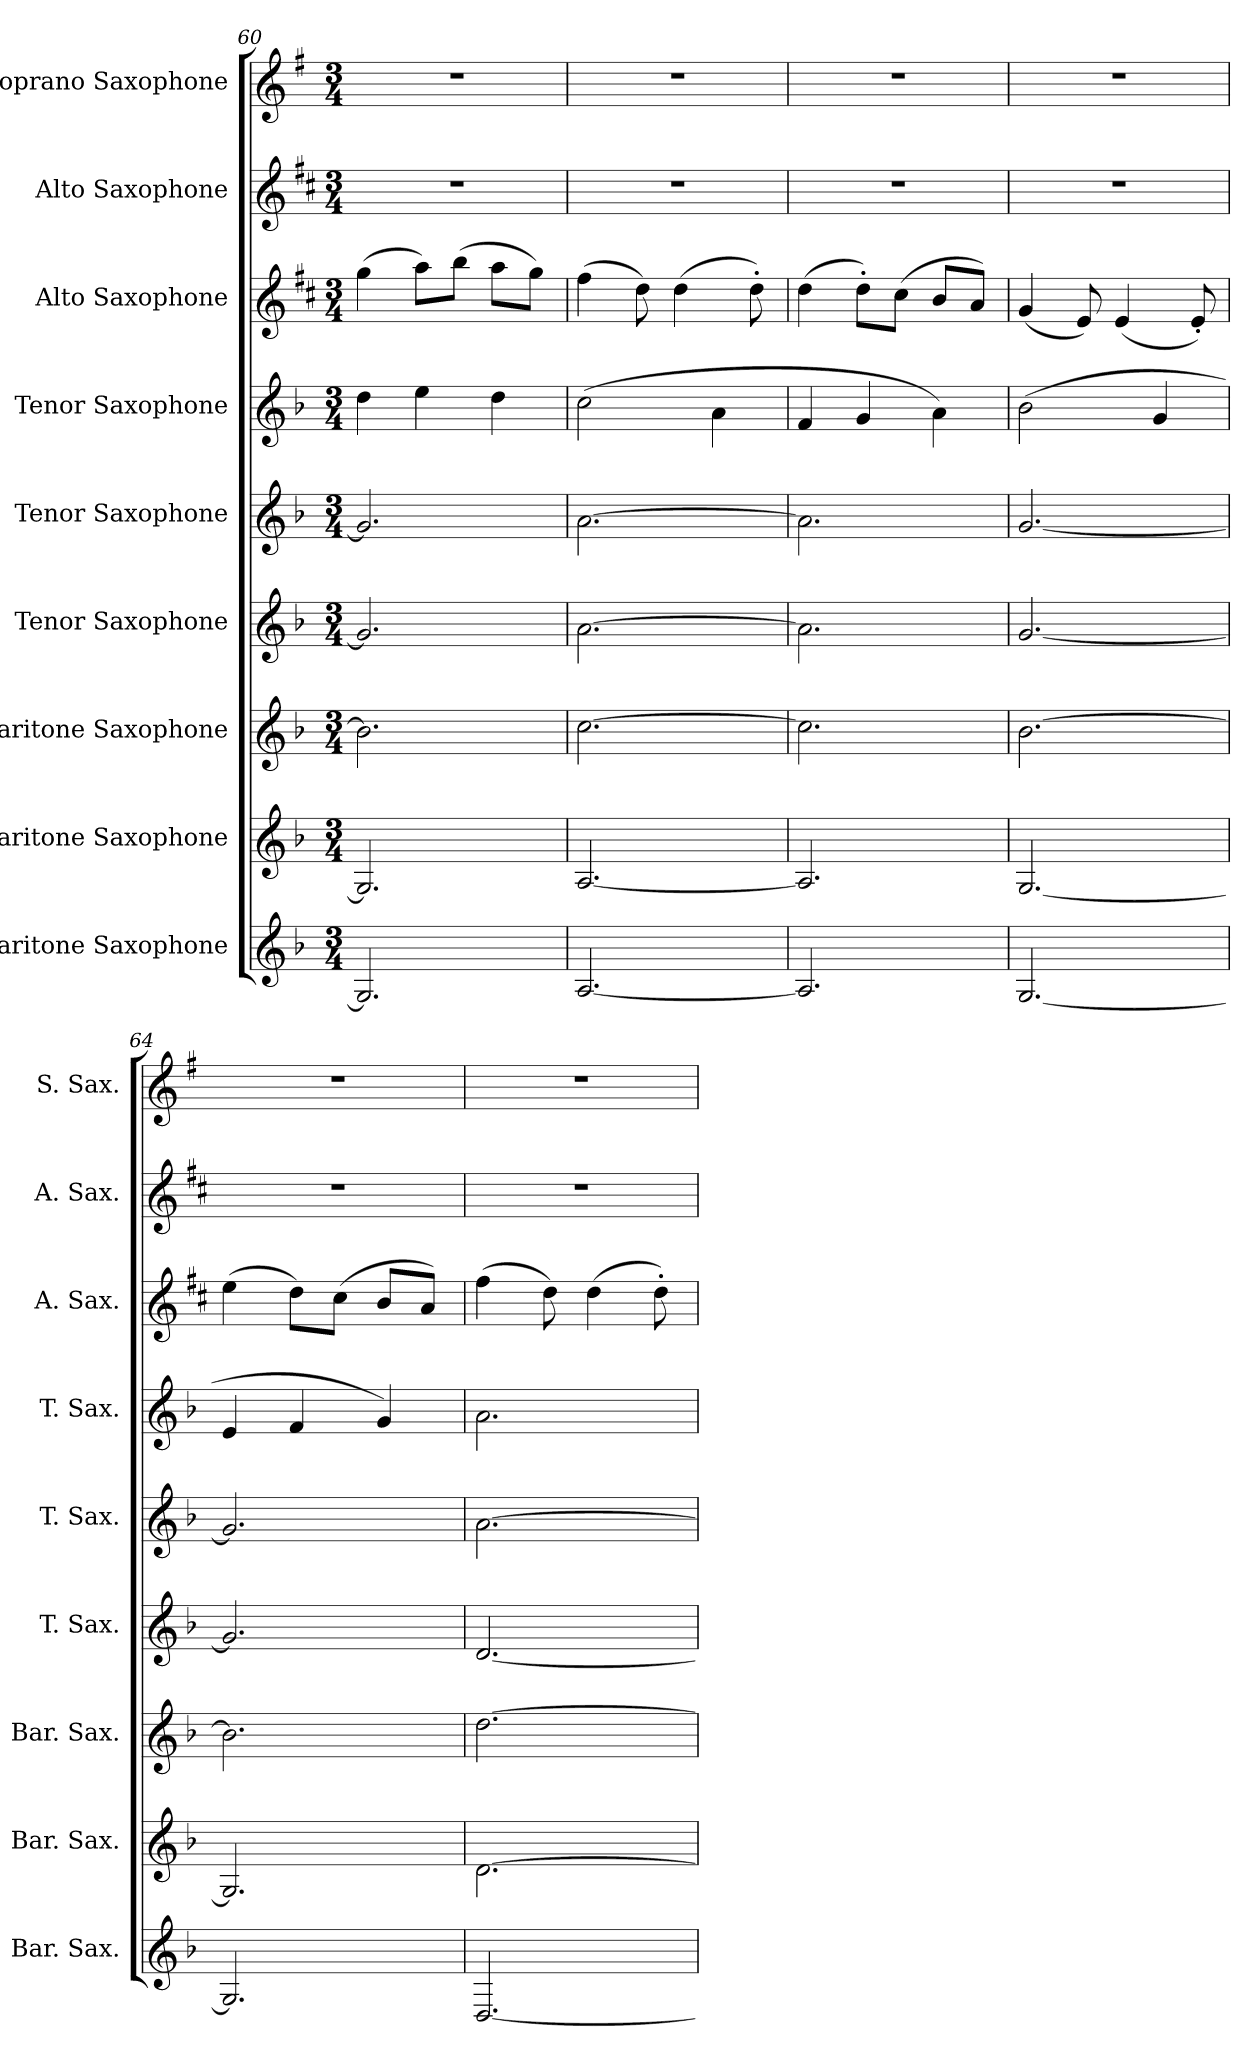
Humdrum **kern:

**kern	**kern	**kern	**kern	**kern	**kern	**kern	**kern	**kern
*part9	*part8	*part7	*part6	*part5	*part4	*part3	*part2	*part1
*staff9	*staff8	*staff7	*staff6	*staff5	*staff4	*staff3	*staff2	*staff1
*I"Baritone Saxophone	*I"Baritone Saxophone	*I"Baritone Saxophone	*I"Tenor Saxophone	*I"Tenor Saxophone	*I"Tenor Saxophone	*I"Alto Saxophone	*I"Alto Saxophone	*I"Soprano Saxophone
*I'Bar. Sax.	*I'Bar. Sax.	*I'Bar. Sax.	*I'T. Sax.	*I'T. Sax.	*I'T. Sax.	*I'A. Sax.	*I'A. Sax.	*I'S. Sax.
*clefG2	*clefG2	*clefG2	*clefG2	*clefG2	*clefG2	*clefG2	*clefG2	*clefG2
*ITrd12c21	*ITrd12c21	*ITrd12c21	*ITrd8c14	*ITrd8c14	*ITrd8c14	*ITrd5c9	*ITrd5c9	*ITrd1c2
*k[b-]	*k[b-]	*k[b-]	*k[b-]	*k[b-]	*k[b-]	*k[b-]	*k[b-]	*k[b-]
*M3/4	*M3/4	*M3/4	*M3/4	*M3/4	*M3/4	*M3/4	*M3/4	*M3/4
=60	=60	=60	=60	=60	=60	=60	=60	=60
2.GG/]	2.GG/]	2.B-\]	2.G/]	2.G/]	4d\	(4b-\	2.r	2.r
.	.	.	.	.	4e\	8cc\L)	.	.
.	.	.	.	.	.	(8dd\J	.	.
.	.	.	.	.	4d\	8cc\L	.	.
.	.	.	.	.	.	8b-\J)	.	.
=61	=61	=61	=61	=61	=61	=61	=61	=61
[2.AA/	[2.AA/	[2.c\	[2.A\	[2.A\	(2c\	(4a\	2.r	2.r
.	.	.	.	.	.	8f\)	.	.
.	.	.	.	.	.	(4f\	.	.
.	.	.	.	.	4A\	.	.	.
.	.	.	.	.	.	8f'\)	.	.
=62	=62	=62	=62	=62	=62	=62	=62	=62
2.AA/]	2.AA/]	2.c\]	2.A\]	2.A\]	4F/	(4f\	2.r	2.r
.	.	.	.	.	4G/	8f'\L)	.	.
.	.	.	.	.	.	(8e\J	.	.
.	.	.	.	.	4A\)	8d/L	.	.
.	.	.	.	.	.	8c/J)	.	.
!!LO:PB:g=z
=63	=63	=63	=63	=63	=63	=63	=63	=63
[2.GG/	[2.GG/	[2.B-\	[2.G/	[2.G/	(2B-\	(4B-/	2.r	2.r
.	.	.	.	.	.	8G/)	.	.
.	.	.	.	.	.	(4G/	.	.
.	.	.	.	.	4G/	.	.	.
.	.	.	.	.	.	8G'/)	.	.
=64	=64	=64	=64	=64	=64	=64	=64	=64
2.GG/]	2.GG/]	2.B-\]	2.G/]	2.G/]	4E/	(4g\	2.r	2.r
.	.	.	.	.	4F/	8f\L)	.	.
.	.	.	.	.	.	(8e\J	.	.
.	.	.	.	.	4G/)	8d/L	.	.
.	.	.	.	.	.	8c/J)	.	.
=65	=65	=65	=65	=65	=65	=65	=65	=65
[2.DD/	[2.D\	[2.d\	[2.D/	[2.A\	2.A\	(4a\	2.r	2.r
.	.	.	.	.	.	8f\)	.	.
.	.	.	.	.	.	(4f\	.	.
.	.	.	.	.	.	8f'\)	.	.
=	=	=	=	=	=	=	=	=
*-	*-	*-	*-	*-	*-	*-	*-	*-
